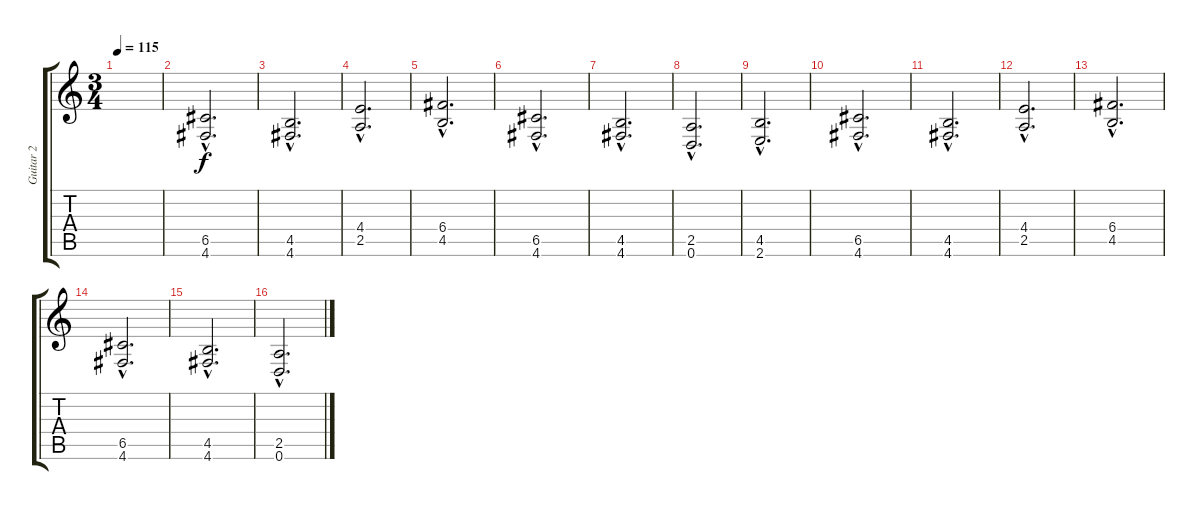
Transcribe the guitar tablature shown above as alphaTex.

\track ("Guitar 2" "Guitar 2") {instrument distortionguitar}
\staff {score tabs}
\tuning (D4 A3 F3 C3 G2 D2) {hide}
\ts (3 4)
\tempo 115
\clef g2
\ks c
|
\section ("" "")
(6.5{hac} 4.6{hac}).2{d} |
(4.5{hac} 4.6{hac}).2{d} |
(4.4{hac} 2.5{hac}).2{d} |
(6.4{hac} 4.5{hac}).2{d} |
(6.5{hac} 4.6{hac}).2{d} |
(4.5{hac} 4.6{hac}).2{d} |
(2.5{hac} 0.6{hac}).2{d} |
(4.5{hac} 2.6{hac}).2{d} |
(6.5{hac} 4.6{hac}).2{d} |
(4.5{hac} 4.6{hac}).2{d} |
(4.4{hac} 2.5{hac}).2{d} |
(6.4{hac} 4.5{hac}).2{d} |
(6.5{hac} 4.6{hac}).2{d} |
(4.5{hac} 4.6{hac}).2{d} |
(2.5{hac} 0.6{hac}).2{d}
